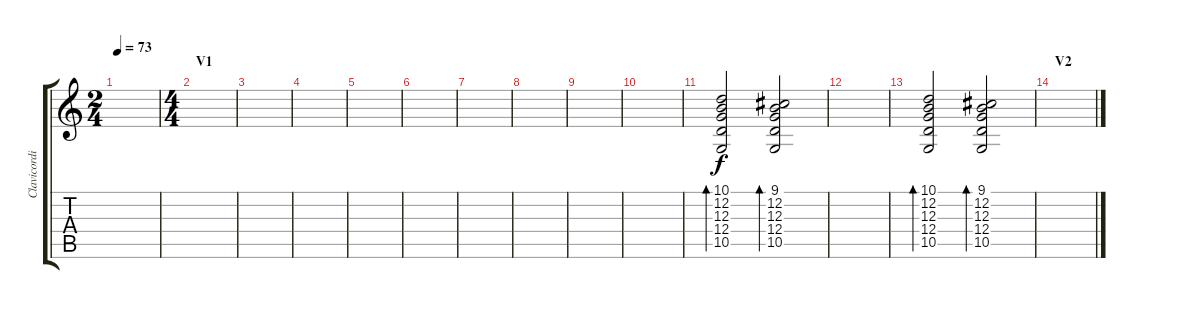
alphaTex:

\track ("Clavicordio" "Clavicordi") {instrument harpsichord}
\staff {score tabs}
\tuning (E4 B3 G3 D3 A2 E2) {hide}
\ts (2 4)
\tempo 73
\clef g2
\ks c
|
\ts (4 4)
\section ("" "V1")
|
|
|
|
|
|
|
|
|
(10.1 12.2 12.3 12.4 10.5).2{bd 60} (9.1 12.2 12.3 12.4 10.5).2{bd 120} |
|
(10.1 12.2 12.3 12.4 10.5).2{bd 60} (9.1 12.2 12.3 12.4 10.5).2{bd 120} |
\section ("" "V2")
